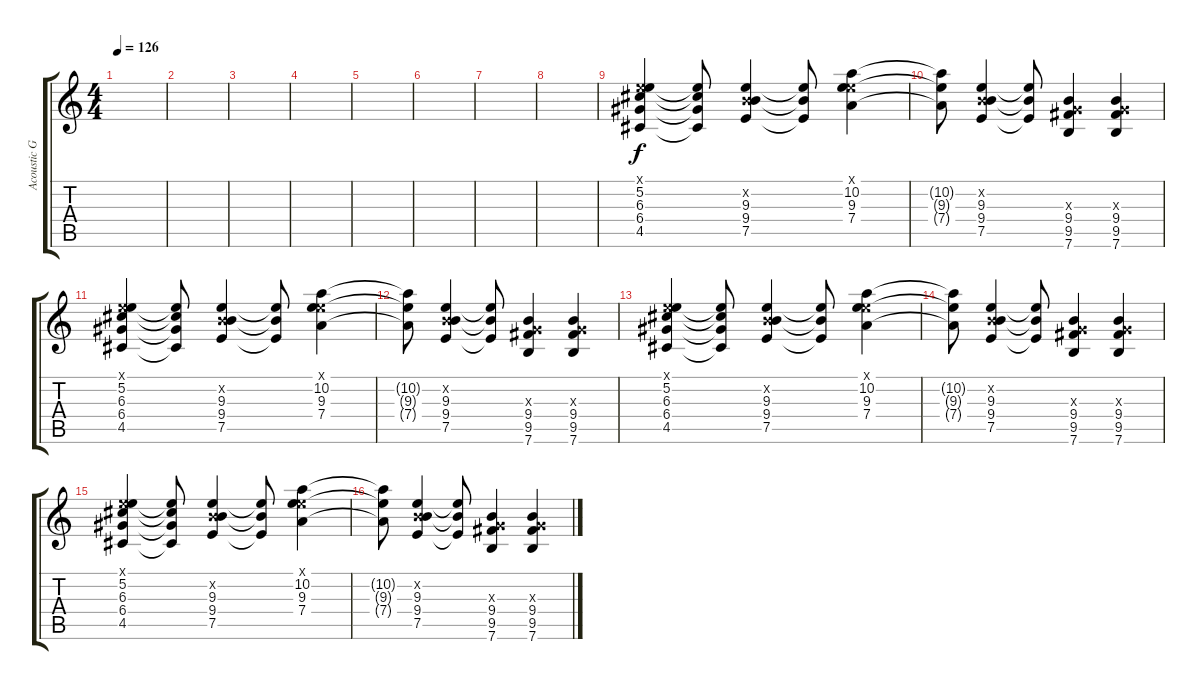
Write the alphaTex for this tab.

\track ("Acoustic Guitar" "Acoustic G") {instrument acousticguitarnylon}
\staff {score tabs}
\tuning (E4 B3 G3 D3 A2 E2) {hide}
\ts (4 4)
\tempo 126
\clef g2
\ks c
|
|
|
|
|
|
|
|
(0.1{x} 5.2 6.3 6.4 4.5).4 (5.2{t} 6.3{t} 6.4{t} 4.5{t}).8 (0.2{x} 9.3 9.4 7.5).4 (9.3{t} 9.4{t} 7.5{t}).8 (0.1{x} 10.2 9.3 7.4).4 |
(10.2{t} 9.3{t} 7.4{t}).8 (0.2{x} 9.3 9.4 7.5).4 (9.3{t} 9.4{t} 7.5{t}).8 (0.3{x} 9.4 9.5 7.6).4 (0.3{x} 9.4 9.5 7.6).4 |
(0.1{x} 5.2 6.3 6.4 4.5).4 (5.2{t} 6.3{t} 6.4{t} 4.5{t}).8 (0.2{x} 9.3 9.4 7.5).4 (9.3{t} 9.4{t} 7.5{t}).8 (0.1{x} 10.2 9.3 7.4).4 |
(10.2{t} 9.3{t} 7.4{t}).8 (0.2{x} 9.3 9.4 7.5).4 (9.3{t} 9.4{t} 7.5{t}).8 (0.3{x} 9.4 9.5 7.6).4 (0.3{x} 9.4 9.5 7.6).4 |
(0.1{x} 5.2 6.3 6.4 4.5).4 (5.2{t} 6.3{t} 6.4{t} 4.5{t}).8 (0.2{x} 9.3 9.4 7.5).4 (9.3{t} 9.4{t} 7.5{t}).8 (0.1{x} 10.2 9.3 7.4).4 |
(10.2{t} 9.3{t} 7.4{t}).8 (0.2{x} 9.3 9.4 7.5).4 (9.3{t} 9.4{t} 7.5{t}).8 (0.3{x} 9.4 9.5 7.6).4 (0.3{x} 9.4 9.5 7.6).4 |
(0.1{x} 5.2 6.3 6.4 4.5).4 (5.2{t} 6.3{t} 6.4{t} 4.5{t}).8 (0.2{x} 9.3 9.4 7.5).4 (9.3{t} 9.4{t} 7.5{t}).8 (0.1{x} 10.2 9.3 7.4).4 |
(10.2{t} 9.3{t} 7.4{t}).8 (0.2{x} 9.3 9.4 7.5).4 (9.3{t} 9.4{t} 7.5{t}).8 (0.3{x} 9.4 9.5 7.6).4 (0.3{x} 9.4 9.5 7.6).4
